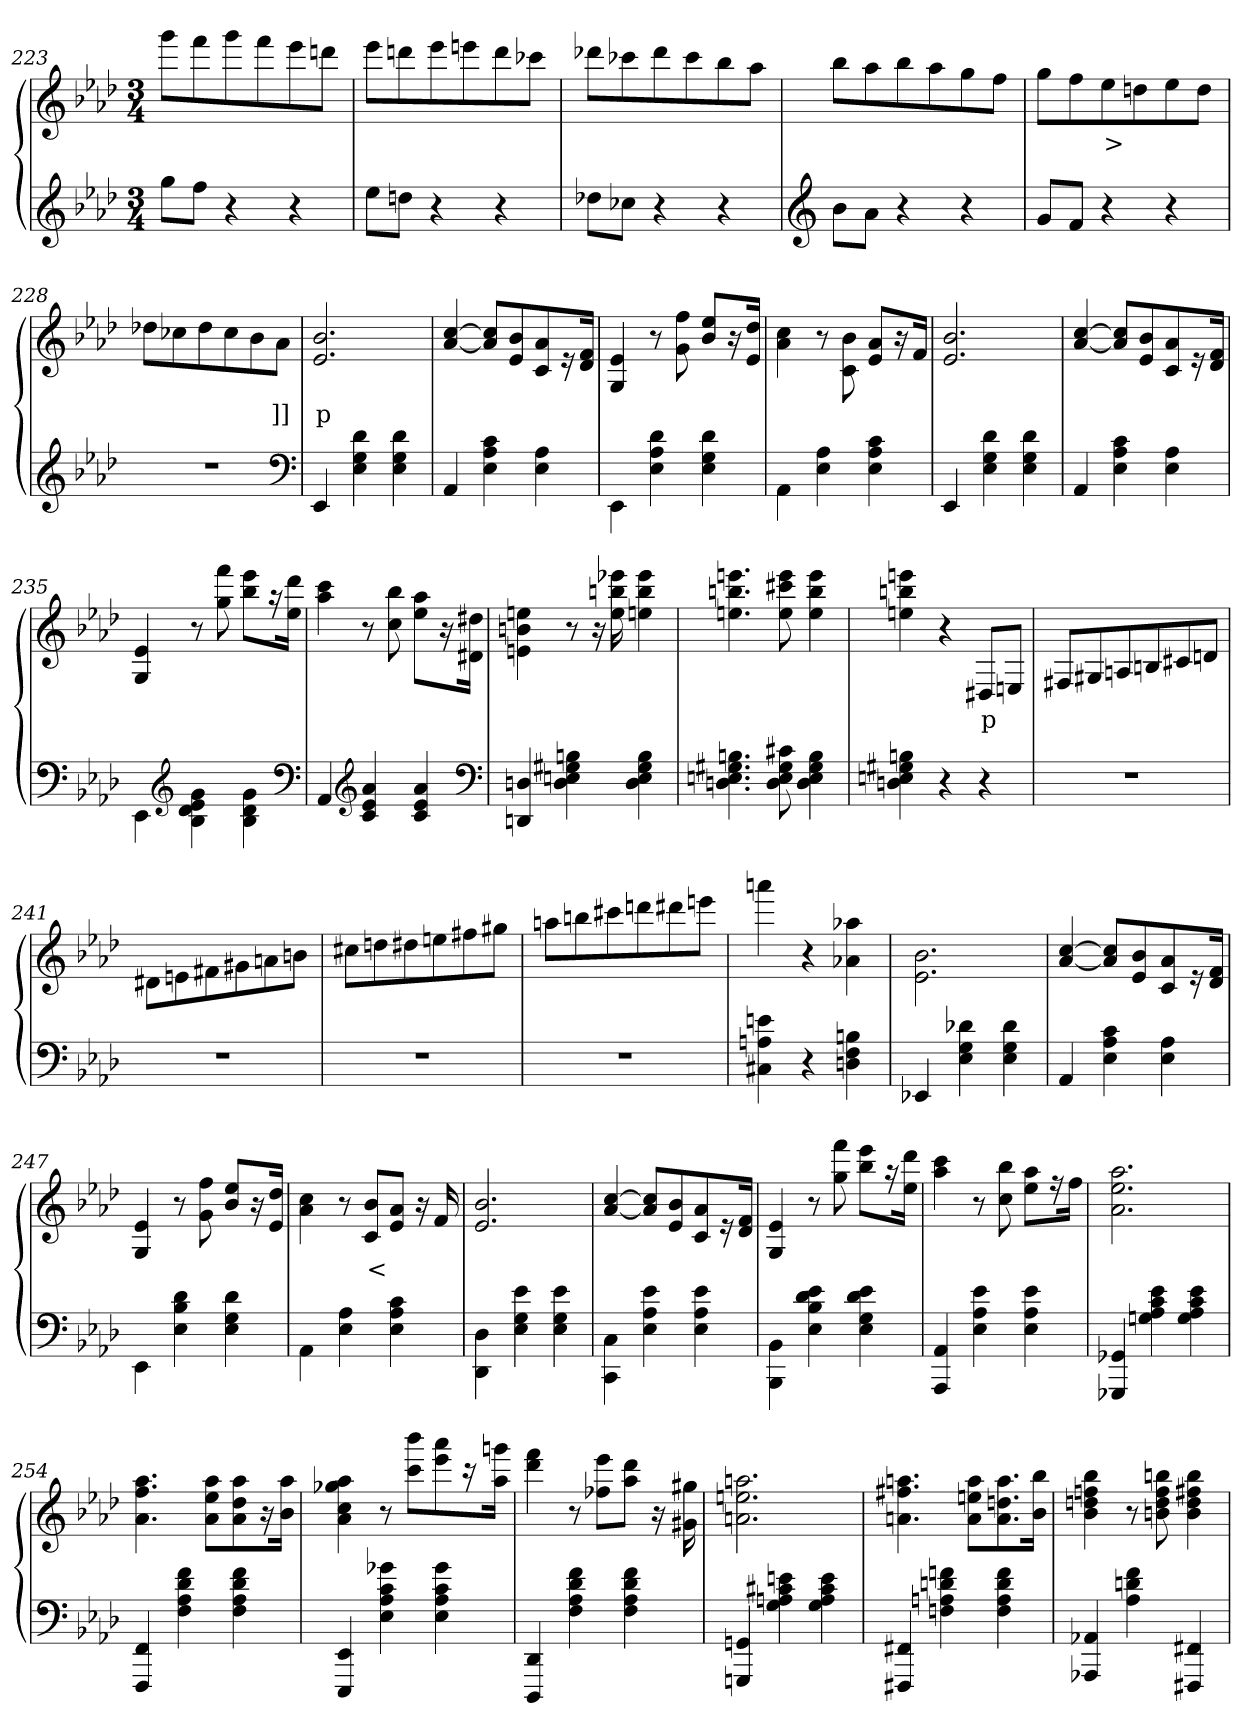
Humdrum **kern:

**kern	**kern	**text
*part2	*part1	*part1
*staff2	*staff1	*staff1
*clefG2	*clefG2	*
*k[b-e-a-d-]	*k[b-e-a-d-]	*
*M3/4	*M3/4	*
=223	=223	=223
8ggL	8gggL	.
8ffJ	8fff	.
4r	8ggg	.
.	8fff	.
4r	8eee-	.
.	8dddnJ	.
=224	=224	=224
8ee-L	8eee-L	.
8ddnJ	8dddn	.
4r	8eee-	.
.	8eeen	.
4r	8ddd	.
.	8ccc-XJ	.
=225	=225	=225
8dd-XL	8ddd-XL	.
8cc-XJ	8ccc-X	.
4r	8ddd-	.
.	8ccc-	.
4r	8bb-	.
.	8aa-J	.
=226	=226	=226
*clefG2	*	*
8b-\L	8bb-L	.
8a-J	8aa-	.
4r	8bb-	.
.	8aa-	.
4r	8gg	.
.	8ffJ	.
=227	=227	=227
8gL	8ggL	.
8fJ	8ff	.
4r	8ee-	>
.	8ddn	.
4r	8ee-	.
.	8ddJ	.
=228	=228	=228
2.r	8dd-XL	.
.	8cc-X	.
.	8dd-	.
.	8cc-	.
.	8b-	.
.	8a-J	]]
*clefF4	*	*
=229	=229	=229
4EE-	2.b- 2.e-	p
4d- 4G 4E-	.	.
4d- 4G 4E-	.	.
=230	=230	=230
4AA-	[4cc/ [4a-/	.
4c 4A- 4E-	8cc] 8a-]L	.
.	8b- 8e-	.
4A- 4E-	8a- 8c	.
.	16r	.
.	16f 16d-Jk	.
=231	=231	=231
4EE-\	4e- 4G	.
4d- 4A- 4E-	8r	.
.	8ff 8g	.
4d- 4G 4E-	8ee- 8b-L	.
.	16r	.
.	16dd- 16e-Jk	.
=232	=232	=232
4AA-\	4cc 4a-	.
4A- 4E-	8r	.
.	8b-\ 8c\	.
4c 4A- 4E-	8a- 8e-L	.
.	16r	.
.	16fJk	.
=233	=233	=233
4EE-	2.b- 2.e-	.
4d- 4G 4E-	.	.
4d- 4G 4E-	.	.
=234	=234	=234
4AA-	[4cc/ [4a-/	.
4c 4A- 4E-	8cc] 8a-]L	.
.	8b- 8e-	.
4A- 4E-	8a- 8c	.
.	16r	.
.	16f 16d-Jk	.
=235	=235	=235
4EE-\	4e- 4G	.
*clefG2	*	*
4g\ 4e-\ 4d-\ 4B-\	8r	.
.	8fff 8gg	.
4g\ 4d-\ 4B-\	8eee- 8bb-L	.
.	16r	.
.	16ddd- 16ee-Jk	.
*clefF4	*	*
=236	=236	=236
4AA-	4ccc 4aa-	.
*clefG2	*	*
4a- 4e- 4c	8r	.
.	8bb- 8cc	.
4a- 4e- 4c	8aa- 8ee-L	.
.	16r	.
.	16dd#X 16d#XJk	.
*clefF4	*	*
=237	=237	=237
4Dn 4DDn	4een\ 4bn\ 4en\	.
4Bn 4G#X 4En 4D	8r	.
.	16r	f
.	16eee-X 16bbn 16ee	.
4B 4G# 4E 4D	4eee- 4bb 4een	.
=238	=238	=238
4.Bn 4.G#X 4.En 4.Dn	4.eeen 4.bbn 4.een	.
8c#X 8G# 8E 8D	8eee 8ccc#X 8ee	.
4B 4G# 4E 4D	4eee 4bb 4ee	.
=239	=239	=239
4Bn 4G#X 4En 4Dn	4eeen 4bbn 4een	.
4r	4r	.
4r	8D#XL	p
.	8EJ	.
=240	=240	=240
2.r	8F#XL	.
.	8G#X	.
.	8An	.
.	8Bn	.
.	8c#X	.
.	8dnJ	.
=241	=241	=241
2.r	8d#XL	.
.	8en\	.
.	8f#X	.
.	8g#X	.
.	8an	.
.	8bnJ	.
=242	=242	=242
2.r	8cc#XL	.
.	8ddn	.
.	8dd#X	.
.	8een	.
.	8ff#X	.
.	8gg#XJ	.
=243	=243	=243
2.r	8aanL	.
.	8bbn	.
.	8ccc#X	.
.	8dddn	.
.	8ddd#X	.
.	8eeenJ	.
=244	=244	=244
4en 4An 4C#X	4aaan	.
4r	4r	.
4Bn 4F 4Dn	4aa-X 4a-X	.
=245	=245	=245
4EE-X	2.b-\ 2.e-\	.
4d-X 4G 4E-	.	.
4d- 4G 4E-	.	.
=246	=246	=246
4AA-	[4cc [4a-/	.
4c 4A- 4E-	8cc] 8a-]L	.
.	8b- 8e-	.
4A- 4E-	8a- 8c	.
.	16r	.
.	16f 16d-Jk	.
=247	=247	=247
4EE-\	4e- 4G	.
4d- 4B- 4E-	8r	.
.	8ff 8g	.
4d- 4G 4E-	8ee- 8b-L	.
.	16r	.
.	16dd- 16e-Jk	.
=248	=248	=248
4AA-\	4cc 4a-	.
4A- 4E-	8r	.
.	8b- 8cL	<
4c 4A- 4E-	8a- 8e-J	.
.	16r	.
.	16f	.
=249	=249	=249
4D-\ 4DD-\	2.b- 2.e-	.
4e- 4G 4E-	.	.
4e- 4G 4E-	.	.
=250	=250	=250
4C\ 4CC\	[4cc [4a-/	.
4e- 4A- 4E-	8cc] 8a-]L	.
.	8b- 8e-	.
4e- 4A- 4E-	8a- 8c	.
.	16r	.
.	16f 16d-Jk	.
=251	=251	=251
4BB-\ 4BBB-\	4e- 4G	.
4e- 4d- 4B- 4E-	8r	.
.	8fff 8gg	.
4e- 4d- 4G 4E-	8eee- 8bb-L	.
.	16r	.
.	16ddd- 16ee-Jk	.
=252	=252	=252
4AA- 4AAA-	4ccc 4aa-	.
4e- 4A- 4E-	8r	.
.	8bb- 8cc	.
4e- 4A- 4E-	8aa- 8ee-L	.
.	16r	.
.	16ffJk	.
=253	=253	=253
4GG-X 4GGG-X	2.aa- 2.ee- 2.a-	.
4e- 4c 4A- 4Gn	.	.
4e- 4c 4A- 4G	.	.
=254	=254	=254
4FF 4FFF	4.aa- 4.ff 4.a-	.
4f 4d- 4A- 4F	.	.
.	8aa- 8ee- 8a-L	.
4f 4d- 4A- 4F	8aa- 8dd- 8a-	.
.	16r	.
.	16aa- 16b-Jk	.
=255	=255	=255
4EE- 4EEE-	4aa- 4gg-X 4cc 4a-	.
4g-X 4c 4A- 4E-	8r	.
.	8bbb- 8cccL	.
4g- 4c 4A- 4E-	8aaa- 8eee-	.
.	16r	.
.	16gggn 16aa-Jk	.
=256	=256	=256
4DD- 4DDD-	4fff 4ddd-	.
4f 4d- 4A- 4F	8r	.
.	8eee- 8ff-XL	.
4f 4d- 4A- 4F	8ddd- 8aa-J	.
.	16r	.
.	16gg#X 16g#X	.
=257	=257	=257
4GGn 4GGGn	2.aan 2.een 2.an	.
4en 4c#X 4An 4G	.	.
4e 4c# 4A 4G	.	.
=258	=258	=258
4FF#X 4FFF#X	4.aan 4.ff#X 4.an	.
4fn 4dn 4An 4Fn	.	.
.	8aa 8een 8aL	.
4f 4d 4A 4F	8.aa 8.ddn 8.a	.
.	16bb- 16b-Jk	.
=259	=259	=259
4AA-X 4AAA-X	4bb- 4ffn 4ddn 4b-	.
4f 4dn 4A-	8r	.
.	8bbn 8ff 8dd 8bn	.
4FF#X 4FFF#X	4bb 4ff#X 4dd 4b	.
=	=	=
*-	*-	*-
